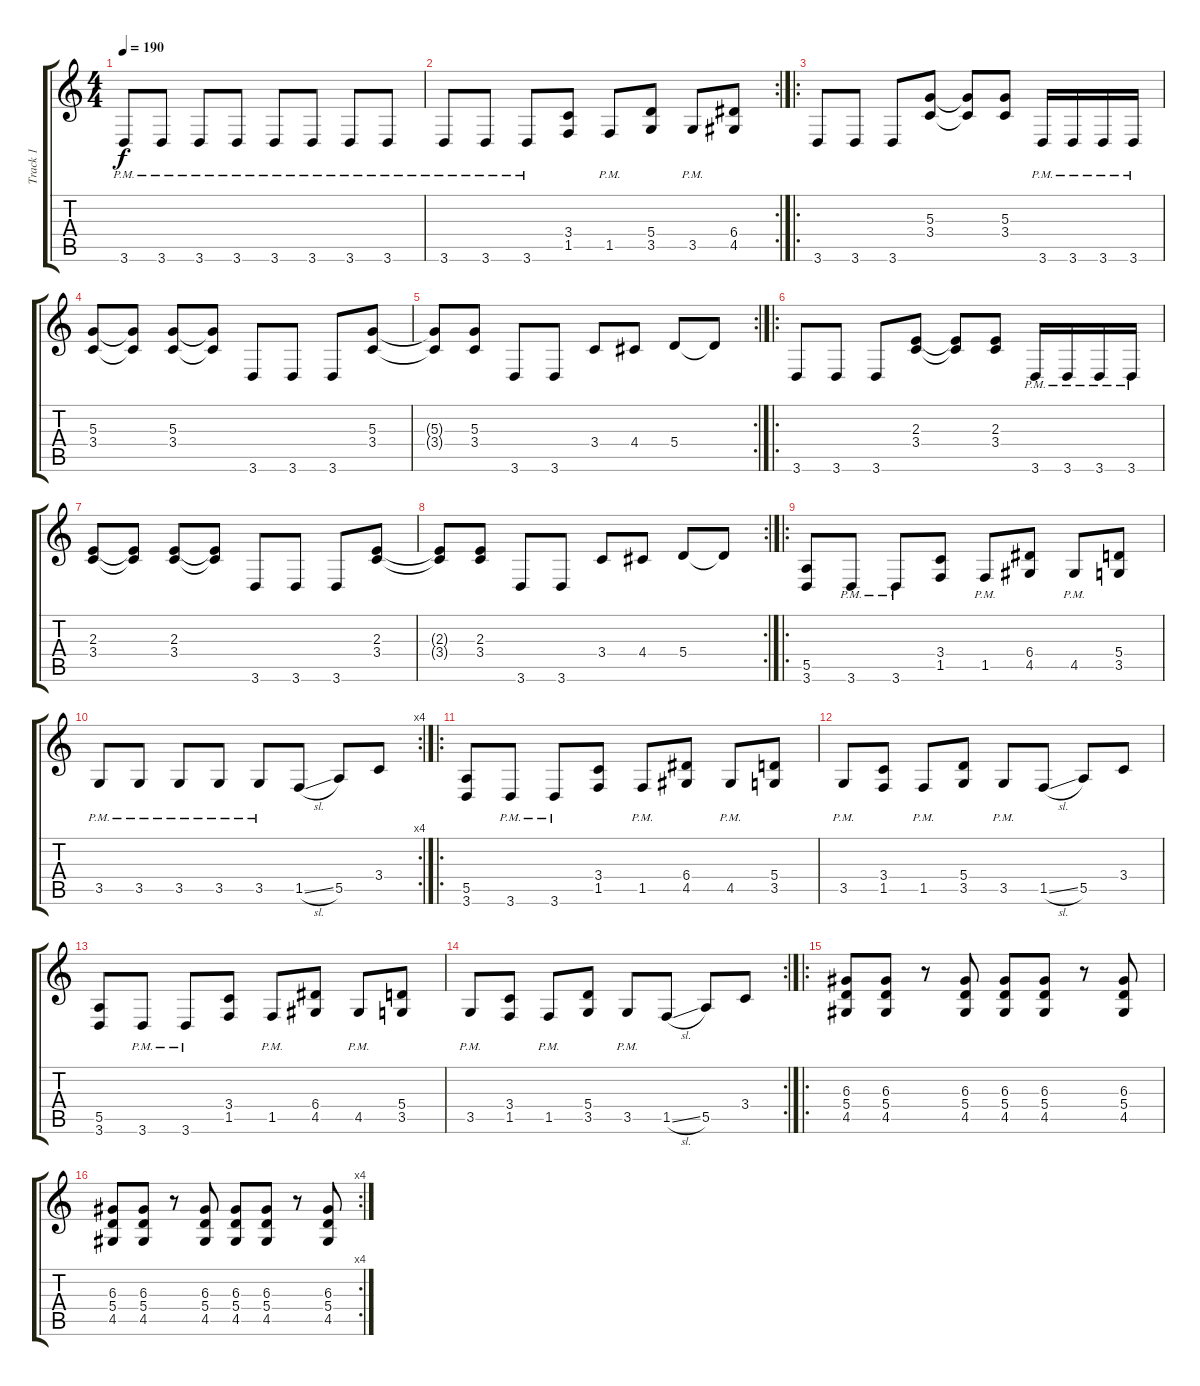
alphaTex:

\track ("Track 1" "Track 1") {instrument overdrivenguitar}
\staff {score tabs}
\tuning (B3 Gb3 D3 A2 E2 B1) {hide}
\ts (4 4)
\tempo 190
\clef g2
\ks c
3.6{pm}.8{dy f} 3.6{pm}.8 3.6{pm}.8 3.6{pm}.8 3.6{pm}.8 3.6{pm}.8 3.6{pm}.8 3.6{pm}.8 |
\rc 2
3.6{pm}.8 3.6{pm}.8 3.6{pm}.8 (3.4 1.5).8 1.5{pm}.8 (5.4 3.5).8 3.5{pm}.8 (6.4 4.5).8 |
\ro
3.6.8 3.6.8 3.6.8 (5.3 3.4).8 (5.3{t} 3.4{t}).8 (5.3 3.4).8 3.6{pm}.16 3.6{pm}.16 3.6{pm}.16 3.6{pm}.16 |
(5.3 3.4).8 (5.3{t} 3.4{t}).8 (5.3 3.4).8 (5.3{t} 3.4{t}).8 3.6.8 3.6.8 3.6.8 (5.3 3.4).8 |
\rc 2
(5.3{t} 3.4{t}).8 (5.3 3.4).8 3.6.8 3.6.8 3.4.8 4.4.8 5.4.8 5.4{t}.8 |
\ro
3.6.8 3.6.8 3.6.8 (2.3 3.4).8 (2.3{t} 3.4{t}).8 (2.3 3.4).8 3.6{pm}.16 3.6{pm}.16 3.6{pm}.16 3.6{pm}.16 |
(2.3 3.4).8 (2.3{t} 3.4{t}).8 (2.3 3.4).8 (2.3{t} 3.4{t}).8 3.6.8 3.6.8 3.6.8 (2.3 3.4).8 |
\rc 2
(2.3{t} 3.4{t}).8 (2.3 3.4).8 3.6.8 3.6.8 3.4.8 4.4.8 5.4.8 5.4{t}.8 |
\ro
(5.5 3.6).8 3.6{pm}.8 3.6{pm}.8 (3.4 1.5).8 1.5{pm}.8 (6.4 4.5).8 4.5{pm}.8 (5.4 3.5).8 |
\rc 4
3.5{pm}.8 3.5{pm}.8 3.5{pm}.8 3.5{pm}.8 3.5{pm}.8 1.5{sl}.8 5.5.8 3.4.8 |
\ro
(5.5 3.6).8 3.6{pm}.8 3.6{pm}.8 (3.4 1.5).8 1.5{pm}.8 (6.4 4.5).8 4.5{pm}.8 (5.4 3.5).8 |
3.5{pm}.8 (3.4 1.5).8 1.5{pm}.8 (5.4 3.5).8 3.5{pm}.8 1.5{sl}.8 5.5.8 3.4.8 |
(5.5 3.6).8 3.6{pm}.8 3.6{pm}.8 (3.4 1.5).8 1.5{pm}.8 (6.4 4.5).8 4.5{pm}.8 (5.4 3.5).8 |
\rc 2
3.5{pm}.8 (3.4 1.5).8 1.5{pm}.8 (5.4 3.5).8 3.5{pm}.8 1.5{sl}.8 5.5.8 3.4.8 |
\ro
(6.3 5.4 4.5).8 (6.3 5.4 4.5).8 r.8 (6.3 5.4 4.5).8 (6.3 5.4 4.5).8 (6.3 5.4 4.5).8 r.8 (6.3 5.4 4.5).8 |
\rc 4
(6.3 5.4 4.5).8 (6.3 5.4 4.5).8 r.8 (6.3 5.4 4.5).8 (6.3 5.4 4.5).8 (6.3 5.4 4.5).8 r.8 (6.3 5.4 4.5).8
